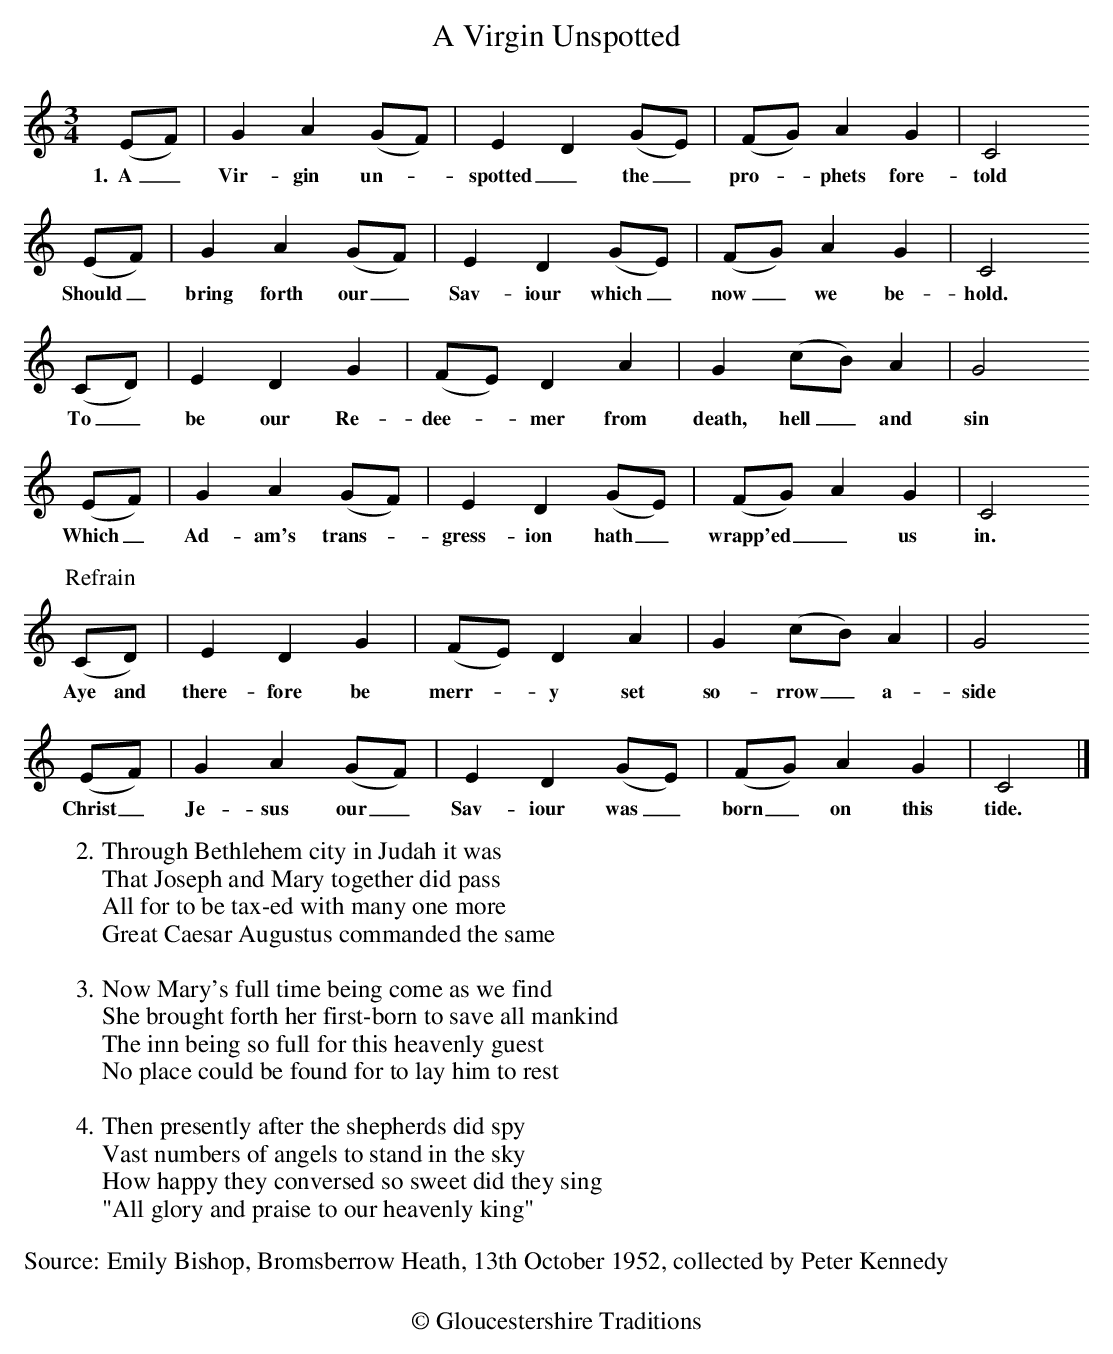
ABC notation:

X:1
T:A Virgin Unspotted
M:3/4
L:1/4
K:Cmaj
(E/2F/2) | GA(G/2F/2) | ED(G/2E/2) | (F/2G/2)AG | C2
w:1.~~A_ Vir-gin un--spotted_ the_pro--phets fore-told
(E/2F/2) | GA(G/2F/2) | ED(G/2E/2) | (F/2G/2)AG | C2
w:Should_ bring forth our_ Sav-iour which_now_we be-hold.
(C/2D/2) | EDG | (F/2E/2)DA | G(c/2B/2)A | G2
w:To _ be our Re-dee--mer from death, hell_ and sin
(E/2F/2) | GA(G/2F/2) | ED(G/2E/2) | (F/2G/2)AG | C2
w:Which_ Ad-am's trans--gress-ion hath_wrapp'ed__ us in.
%%text
[P:Refrain](C/2D/2) | EDG | (F/2E/2)DA | G(c/2B/2)A | G2
w:Aye and there-fore be merr--y set so-rrow_ a-side
(E/2F/2) | GA(G/2F/2) | ED(G/2E/2) | (F/2G/2)AG | C2|]
w:Christ_ Je-sus our_ Sav-iour was_ born_on this tide.
%%text
W:2.Through Bethlehem city in Judah it was
W:That Joseph and Mary together did pass
W:All for to be tax-ed with many one more
W:Great Caesar Augustus commanded the same
W:
W:3.Now Mary's full time being come as we find
W:She brought forth her first-born to save all mankind
W:The inn being so full for this heavenly guest
W:No place could be found for to lay him to rest
W:
W:4.Then presently after the shepherds did spy
W:Vast numbers of angels to stand in the sky
W:How happy they conversed so sweet did they sing
W:"All glory and praise to our heavenly king"
